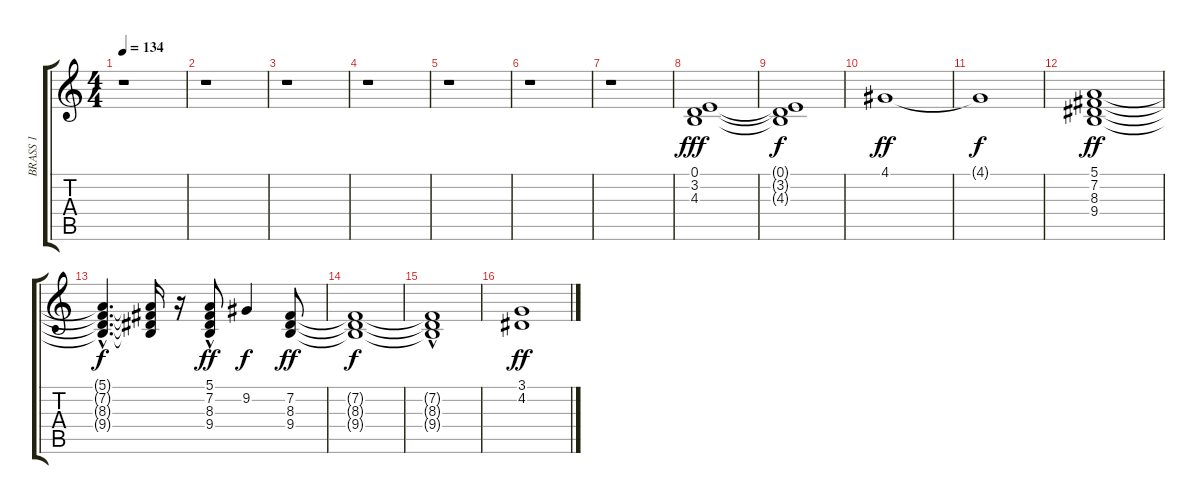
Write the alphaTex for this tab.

\track ("BRASS 1" "BRASS 1") {instrument brasssection}
\staff {score tabs}
\tuning (E4 B3 G3 D3 A2 E2) {hide}
\ts (4 4)
\tempo 134
\clef g2
\ks c
r.1{dy f} |
r.1 |
r.1 |
r.1 |
r.1 |
r.1 |
r.1 |
(0.1 3.2 4.3).1{dy fff} |
(0.1{t} 3.2{t} 4.3{t}).1{dy f} |
4.1.1{dy ff} |
4.1{t}.1{dy f} |
(5.1 7.2 8.3 9.4).1{dy ff} |
(5.1{hac t} 7.2{hac t} 8.3{hac t} 9.4{hac t}).4{d dy f} (5.1{t} 7.2{t} 8.3{t} 9.4{t}).16 r.16 (5.1{hac} 7.2 8.3 9.4).8{dy ff} 9.2.4{dy f} (7.2 8.3 9.4).8{dy ff} |
(7.2{t} 8.3{t} 9.4{t}).1{dy f} |
(7.2{t} 8.3{hac t} 9.4{t}).1 |
(3.1 4.2).1{dy ff}
